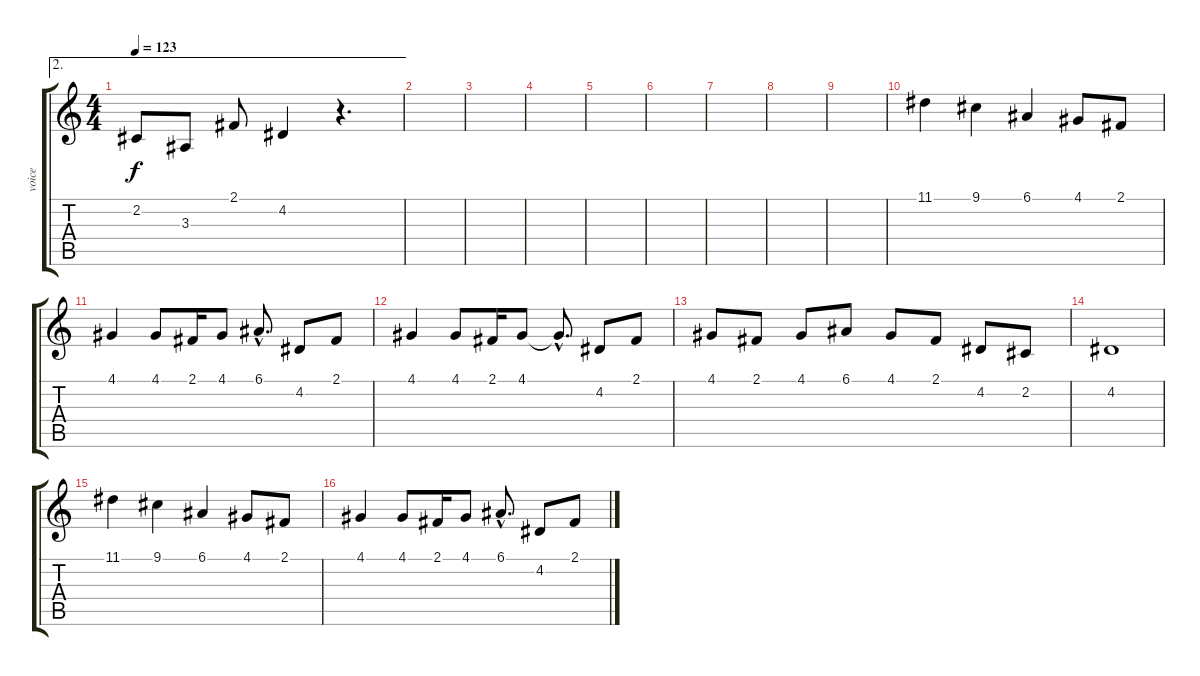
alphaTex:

\track ("voice" "voice") {instrument lead6voice}
\staff {score tabs}
\tuning (E4 B3 G3 D3 A2 E2) {hide}
\ae 2
\ts (4 4)
\tempo 123
\clef g2
\ks c
2.2.8{dy f} 3.3.8 2.1.8 4.2.4 r.4{d} |
|
|
|
|
|
|
|
|
11.1.4 9.1.4 6.1.4 4.1.8 2.1.8 |
4.1.4 4.1.8 2.1.16 4.1.8 6.1{hac}.8{d} 4.2.8 2.1.8 |
4.1.4 4.1.8 2.1.16 4.1.8 4.1{hac t}.8{d} 4.2.8 2.1.8 |
4.1.8 2.1.8 4.1.8 6.1.8 4.1.8 2.1.8 4.2.8 2.2.8 |
4.2.1 |
11.1.4 9.1.4 6.1.4 4.1.8 2.1.8 |
4.1.4 4.1.8 2.1.16 4.1.8 6.1{hac}.8{d} 4.2.8 2.1.8
